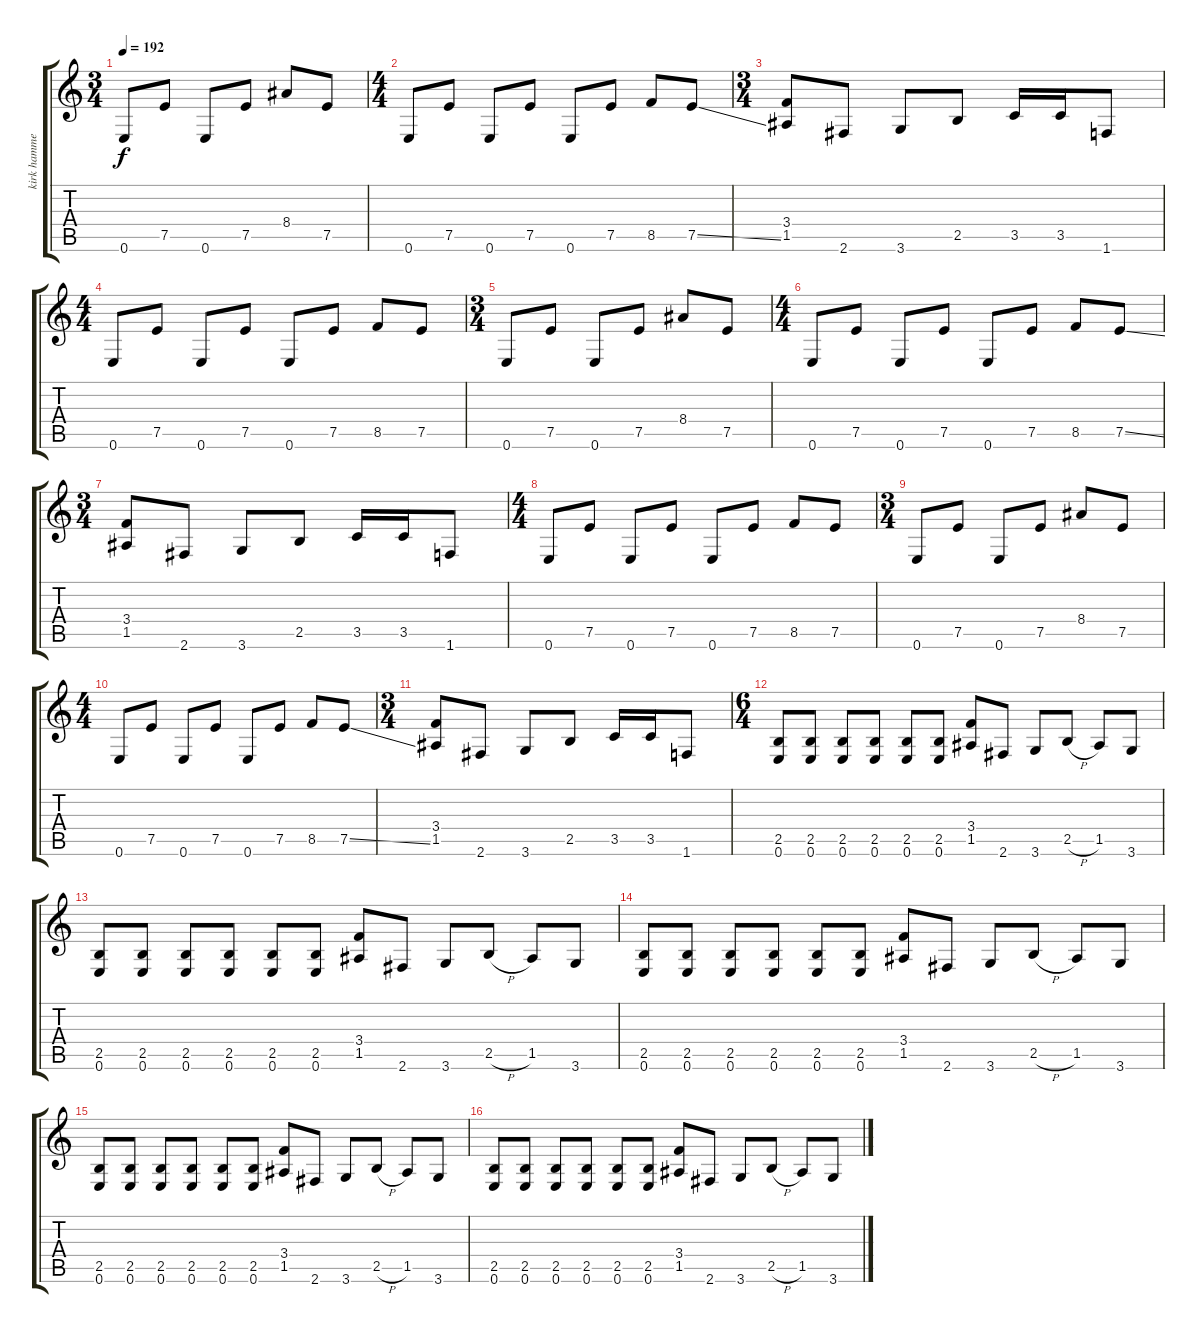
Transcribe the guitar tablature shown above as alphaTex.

\track ("kirk hammett" "kirk hamme") {instrument distortionguitar}
\staff {score tabs}
\tuning (E4 B3 G3 D3 A2 E2) {hide}
\ts (3 4)
\tempo 192
\clef g2
\ks c
0.6.8{dy f} 7.5.8 0.6.8 7.5.8 8.4.8 7.5.8 |
\ts (4 4)
0.6.8 7.5.8 0.6.8 7.5.8 0.6.8 7.5.8 8.5.8 7.5{ss}.8 |
\ts (3 4)
(3.4 1.5).8 2.6.8 3.6.8 2.5.8 3.5.16 3.5.16 1.6.8 |
\ts (4 4)
0.6.8 7.5.8 0.6.8 7.5.8 0.6.8 7.5.8 8.5.8 7.5.8 |
\ts (3 4)
0.6.8 7.5.8 0.6.8 7.5.8 8.4.8 7.5.8 |
\ts (4 4)
0.6.8 7.5.8 0.6.8 7.5.8 0.6.8 7.5.8 8.5.8 7.5{ss}.8 |
\ts (3 4)
(3.4 1.5).8 2.6.8 3.6.8 2.5.8 3.5.16 3.5.16 1.6.8 |
\ts (4 4)
0.6.8 7.5.8 0.6.8 7.5.8 0.6.8 7.5.8 8.5.8 7.5.8 |
\ts (3 4)
0.6.8 7.5.8 0.6.8 7.5.8 8.4.8 7.5.8 |
\ts (4 4)
0.6.8 7.5.8 0.6.8 7.5.8 0.6.8 7.5.8 8.5.8 7.5{ss}.8 |
\ts (3 4)
(3.4 1.5).8 2.6.8 3.6.8 2.5.8 3.5.16 3.5.16 1.6.8 |
\ts (6 4)
(2.5 0.6).8 (2.5 0.6).8 (2.5 0.6).8 (2.5 0.6).8 (2.5 0.6).8 (2.5 0.6).8 (3.4 1.5).8 2.6.8 3.6.8 2.5{h}.8 1.5.8 3.6.8 |
(2.5 0.6).8 (2.5 0.6).8 (2.5 0.6).8 (2.5 0.6).8 (2.5 0.6).8 (2.5 0.6).8 (3.4 1.5).8 2.6.8 3.6.8 2.5{h}.8 1.5.8 3.6.8 |
(2.5 0.6).8 (2.5 0.6).8 (2.5 0.6).8 (2.5 0.6).8 (2.5 0.6).8 (2.5 0.6).8 (3.4 1.5).8 2.6.8 3.6.8 2.5{h}.8 1.5.8 3.6.8 |
(2.5 0.6).8 (2.5 0.6).8 (2.5 0.6).8 (2.5 0.6).8 (2.5 0.6).8 (2.5 0.6).8 (3.4 1.5).8 2.6.8 3.6.8 2.5{h}.8 1.5.8 3.6.8 |
(2.5 0.6).8 (2.5 0.6).8 (2.5 0.6).8 (2.5 0.6).8 (2.5 0.6).8 (2.5 0.6).8 (3.4 1.5).8 2.6.8 3.6.8 2.5{h}.8 1.5.8 3.6.8
